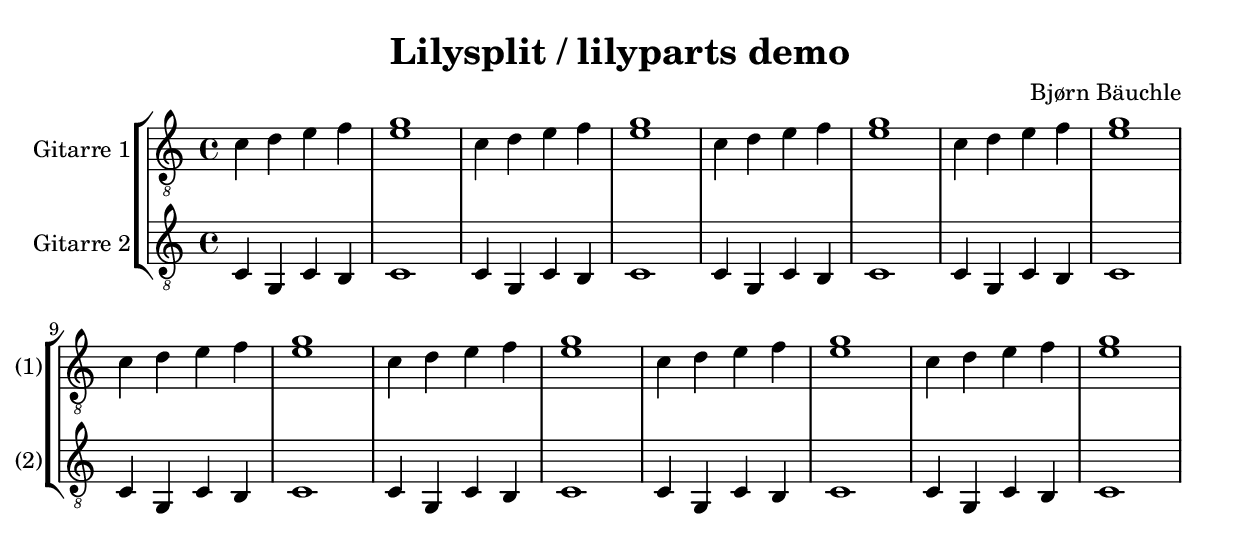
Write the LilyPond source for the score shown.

\version "2.24.3"
% © CC-BY-SA 4.0 Bjørn Bäuchle, see file LICENSE

%{
  Head definitions for GOMP lilypond files.
%}

\version "2.24.3"
\include "articulate.ly"

#(if (defined? 'HEAD_LY_ALREADY_INCLUDED)
  (ly:warning "head.ly has already been included, crossing fingers!")
)
#(define HEAD_LY_ALREADY_INCLUDED #t)

% make includes relative for this file (and set it to default at the end):
#(begin
  (define includes_are_relative (ly:get-option 'relative-includes))
  (ly:set-option 'relative-includes #t)
  (ly:debug (ly:command-line-code))
  (ly:debug (ly:command-line-options))
  (use-modules (guile-user))
  ; sets showAlle to true, except when disabled on command line.
  ; then, sets showPart, showEins etc to that value, except defined differently on command line.
  ; then, sets hasEins etc to false.
  ; Also reads gitver, lilyver and makeMidi from command line.

  (define gitver   (if (defined? 'gitver  ) gitver   ""))
  (define lilyver  (if (defined? 'lilyver ) lilyver  ""))
  (define makeMidi (if (defined? 'makeMidi) makeMidi #f))
  (define showAlle (if (defined? 'showAlle) showAlle #t))
  (define showPart (if (defined? 'showPart) showPart showAlle))
  (define showEins (if (defined? 'showEins) showEins showAlle)) (define hasEins #f)
  (define showZwei (if (defined? 'showZwei) showZwei showAlle)) (define hasZwei #f)
  (define showDrei (if (defined? 'showDrei) showDrei showAlle)) (define hasDrei #f)
  (define showVier (if (defined? 'showVier) showVier showAlle)) (define hasVier #f)
  (define showBass (if (defined? 'showBass) showBass showAlle)) (define hasBass #f)
  (define showRyth (if (defined? 'showRyth) showRyth showAlle)) (define hasRyth #f)
  (define showDrum (if (defined? 'showDrum) showDrum showAlle)) (define hasDrum #f)
  (define showOkta (if (defined? 'showOkta) showOkta showAlle)) (define hasOkta #f)
  (define showElec (if (defined? 'showElec) showElec showAlle)) (define hasElec #f)
  (define showQuer (if (defined? 'showQuer) showQuer showAlle)) (define hasQuer #f)
  (define showSaxo (if (defined? 'showSaxo) showSaxo showAlle)) (define hasSaxo #f)
  (define showSaxb (if (defined? 'showSaxb) showSaxb showAlle)) (define hasSaxb #f)
  (define showMast (if (defined? 'showMast) showMast showAlle)) (define hasMast #f)
  (if (defined? 'mypapersize) (set-default-paper-size mypapersize))

  (ly:debug (string-append "git version: " gitver))
  (ly:debug (string-append "lily version: " lilyver))
  (ly:debug (if makeMidi "makeMidi" "make no Midi"))
  (ly:debug (if showAlle "showAlle" "show no Alle"))
  (ly:debug (if showPart "showPart" "show no Part"))
  (ly:debug (if showEins "showEins" "show no Eins"))
  (ly:debug (if showZwei "showZwei" "show no Zwei"))
  (ly:debug (if showDrei "showDrei" "show no Drei"))
  (ly:debug (if showVier "showVier" "show no Vier"))
  (ly:debug (if showRyth "showRyth" "show no Ryth"))
  (ly:debug (if showBass "showBass" "show no Bass"))
  (ly:debug (if showDrum "showDrum" "show no Drum"))
  (ly:debug (if showOkta "showOkta" "show no Okta"))
  (ly:debug (if showElec "showElec" "show no Elec"))
  (ly:debug (if showQuer "showQuer" "show no Quer"))
  (ly:debug (if showSaxo "showSaxo" "show no Saxo"))
  (ly:debug (if showSaxb "showSaxb" "show no Saxb"))
  (ly:debug (if showMast "showMast" "show no Mast"))

  ; Wir definieren für alle Instrumente eine *S*timme. Diese Variablen werden in stimmen.ly in Scores gepackt.
  (define gitDiviS #{#})
  (define gitEinsS #{#})
  (define gitZweiS #{#})
  (define gitDreiS #{#})
  (define gitVierS #{#})
  (define gitBassS #{#})
  (define gitOktaS #{#})
  (define gitElecS #{#})
  (define gitRythS #{#})
  (define querFltS #{#})
  (define saxAltAS #{#})
  (define saxAltBS #{#})
  (define percussS #{#})
  (define masterRS #{#})
  (define masterLS #{#})

  (define layout_variable #{#})
  (ly:set-option 'relative-includes includes_are_relative)
)

%{
  Provides \namedSpan "text" ly:music which sets a sequence of music
  into some kind of spanners which have a given name.

  PROBLEM: Currently, this works with Staff.ottavation, but that means
  it is neither nestable nor does it go together with, well, ottavation.
%}

#(if (defined? 'SPANS_LY_ALREADY_INCLUDED)
 (ly:warning "spans.ly has already been included, crossing fingers!")
)
#(define SPANS_LY_ALREADY_INCLUDED #t)

namedSpan = #(define-music-function
  (parser location name musix)
  (string? ly:music?)
  #{
    \ottava #0
    \set Staff.ottavation = #name
    #musix
    \ottava #0
  #}
)

% © CC-BY-SA 4.0 Bjørn Bäuchle, see file LICENSE

%{
  Provides
    \divisi yield voiceIndex normal additional
    \unMarkedDivisi yield normal additional
    \diviMark voiceIndex music
%}

#(if (defined? 'DIVISI_LY_ALREADY_INCLUDED)
 (ly:warning "divisi.ly has already been included, crossing fingers!")
)
#(define DIVISI_LY_ALREADY_INCLUDED #t)

$(if (not (defined? 'SPANS_LY_ALREADY_INCLUDED))
  (ly:error "spans.ly must be included before divisi.ly")
)

% Starts a divisi section. If we don't need to $yield to another voice,
% the second voice is out into the diviGit Staff, and if there is more
% than one voice in total "(> alls 1)", there will be a diviMark with
% the given voiceIndex on it.
%TODO: This always writes the upper voice into diviGit; I'd like to
% configure that (but that makes the interface even longer)
% voiceIndex is used for \diviMark; if negative then no mark is shown.
% MIDI output will never end in diviGit.
divisi = #(define-music-function
  (yield voiceIndex normal additional)
  (boolean? number? ly:music? ly:music?)
  (if (or yield makeMidi)
    (namedSpan "divisi" ; we'll assume that this is always for a normal guitar, thus no middleCPos given.
      (make-simultaneous-music (list
        additional
        (make-music 'VoiceSeparator)
        normal
      ))
    )
    (make-simultaneous-music (list
      normal
      (make-music 'ContextSpeccedMusic
        'property-operations '()
        'context-id "diviGit"
        'context-type 'Staff
        'element (make-sequential-music (list
          (make-music 'StaffSpanEvent 'span-direction -1)
          (if (and (>= voiceIndex 0) (> alls 1))
            (diviMark voiceIndex additional)
            additional
          )
          (make-music 'StaffSpanEvent 'span-direction 1)
        ))
      )
    ))
  )
)

% like divisi, but never write a diviMark.
unMarkedDivisi = #(define-music-function
  (yield normal additional)
  (boolean? ly:music? ly:music?)
  (divisi yield -1 normal additional)
)

#(define (first-mark textscriptevent music)
  (let ((musicType (ly:music-property music 'name))
        (elementList (ly:music-property music 'elements))
        (elementItem (ly:music-property music 'element))
       )
    ; we set the appropriate property of music and then output music at the
    ; end.
    (ly:debug "<first-mark ~a>" musicType)
    ; chords: add TextScriptEvent into 'elements
    (if (eq? musicType 'EventChord)
      (ly:music-set-property! music 'elements
        (cons textscriptevent elementList)
      )
    ; anything that has an 'element. This must be checked before 'elements,
    ; because \repeat has its body as 'element, but its alternatives as
    ; 'elements. We don't want to mark the latter ones.
    (if (not (null? elementItem))
      ; e.g. RelativeOctaveMusic, Repeats
      (ly:music-set-property! music 'element
        (first-mark textscriptevent elementItem)
      )
    ; anything that's not EventChord, doesn't have 'element, but has 'elements.
    ; this is e.g. SequentialMusic.
    (if (not (null? elementList))
      (ly:music-set-property! music 'elements
        (cons
          (first-mark textscriptevent (car elementList))
          (cdr elementList)
        )
      )
    ; all others: this will be NoteEvent, RestEvent, MultiMeasureRestMusic.
    ; simply add the TextScriptEvent
    (ly:music-set-property! music 'articulations
      ; this will be NoteEvent, RestEvent, MultiMeasureRestMusic etc.
      (cons textscriptevent (ly:music-property music 'articulations))
    )))) ; end ifs
    music
  )
)

% adds a mark to the first note or chord in the given music object.
% (prepares the text mark and calls first-mark with it)
#(define (firstMark markDir markText music)
  (first-mark
    (make-music
      'TextScriptEvent
      'direction markDir
      'text markText)
    music
  )
)

% Adds a voice mark to the first note-like item in the given music.
% we accept voiceIndex 0 through 5, with all else giving a filled
% triangle.
diviMark = #(define-music-function
  (voiceIndex note)
  (number? ly:music?)
  (begin
    (if (eq? voiceIndex 0) (firstMark +1 (markup #:triangle #f) note)
    (if (eq? voiceIndex 1) (firstMark +1 (markup #:box    "1") note)
    (if (eq? voiceIndex 2) (firstMark -1 (markup #:box    "2") note)
    (if (eq? voiceIndex 3) (firstMark +1 (markup #:circle "3") note)
    (if (eq? voiceIndex 4) (firstMark -1 (markup #:circle "4") note)
    (if (eq? voiceIndex 5) (firstMark -1 (markup #:scale '(1 . -1) #:triangle #f) note)
                           (firstMark -1 (markup #:triangle #t) note)
    ))))))
  )
)


% © CC-BY-SA 4.0 Bjørn Bäuchle, see file LICENSE

%{
  Provides
    \solo N? music
%}

#(if (defined? 'SOLO_LY_ALREADY_INCLUDED)
 (ly:warning "solo.ly has already been included, crossing fingers!")
)
#(define SOLO_LY_ALREADY_INCLUDED #t)

$(if (not (defined? 'SPANS_LY_ALREADY_INCLUDED))
  (ly:error "spans.ly must be included before solo.ly")
)

solo = #(define-music-function
  (middleCPos musix)
  ((number? 1) ly:music?)
  (namedSpan "Solo" middleCPos musix)
)

% © CC-BY-SA 4.0 Bjørn Bäuchle, see file LICENSE

%{
  Provides
    \bassAchtva (as markup)
    \bassAchtvaExplain (also markup)
    \bassTacet music
%}

#(if (defined? 'BASS_IN_GUITAR_LY_ALREADY_INCLUDED)
 (ly:warning "bass_in_guitar.ly has already been included, crossing fingers!")
)
#(define BASS_IN_GUITAR_LY_ALREADY_INCLUDED #t)

$(if (not (defined? 'SPANS_LY_ALREADY_INCLUDED))
  (ly:error "spans.ly must be included before bass_in_guitar.ly")
)

bassAchtva = \markup { \musicglyph #"pedal.*" }
#(define-markup-command
  (bassAchtvaExplain layout props maybe)
  (boolean?)
  (if maybe
  (interpret-markup layout props #{
    \markup { \musicglyph #"pedal.*": Bassgitarre 1 Oktave höher }
  #})
  (interpret-markup layout props #{ "" #})
  )
)

bassTacet = #(define-music-function
  (parser location musix)
  (ly:music?)
  #{ \namedSpan "Bass tacet" #musix #}
)


\include "percussion_helpers.ly"
% © CC-BY-SA 4.0 Bjørn Bäuchle, see file LICENSE

%{
  Provides
    \straight N? music
%}

#(if (defined? 'STRAIGHT_LY_ALREADY_INCLUDED)
 (ly:warning "straight.ly has already been included, crossing fingers!")
)
#(define STRAIGHT_LY_ALREADY_INCLUDED #t)

$(if (not (defined? 'SPANS_LY_ALREADY_INCLUDED))
  (ly:error "spans.ly must be included before straight.ly")
)

straight = #(define-music-function
  (middleCPos musix)
  ((number? 1) ly:music?)
  (namedSpan "Straight" middleCPos musix)
)


hasEins = ##t
hasZwei = ##t
% © CC-BY-SA 4.0 Bjørn Bäuchle, see file LICENSE

#(begin
  (define (count-if lst)
    (if (null? lst) 0 (+ (if (car lst) 1 0) (count-if (cdr lst))))
  )
  (define gits (count-if (list hasEins hasZwei hasDrei hasVier hasRyth)))
  (define oths (count-if (list hasBass hasDrum hasOkta hasElec hasQuer hasSaxo hasSaxb hasMast)))
  (define alls (count-if (list
    (and showEins hasEins)
    (and showZwei hasZwei)
    (and showDrei hasDrei)
    (and showVier hasVier)
    (and showBass hasBass)
    (and showRyth hasRyth)
    (and showDrum hasDrum)
    (and showOkta hasOkta)
    (and showElec hasElec)
    (and showQuer hasQuer)
    (and showSaxo hasSaxo)
    (and showSaxb hasSaxb)
    (and showMast hasMast)
  )))
  (define showEins (if hasEins showEins #f))
  (define showZwei (if hasZwei showZwei #f))
  (define showDrei (if hasDrei showDrei #f))
  (define showVier (if hasVier showVier #f))
  (define showBass (if hasBass showBass #f))
  (define showRyth (if hasRyth showRyth #f))
  (define showDrum (if hasDrum showDrum #f))
  (define showOkta (if hasOkta showOkta #f))
  (define showElec (if hasElec showElec #f))
  (define showQuer (if hasQuer showQuer #f))
  (define showSaxo (if hasSaxo showSaxo #f))
  (define showSaxb (if hasSaxb showSaxb #f))
  (define showMast (if hasMast showMast #f))

  (ly:debug (string-append "Alls: " (number->string alls)))
  (ly:debug (string-append "Gits: " (number->string gits)))
  (ly:debug (string-append "Oths: " (number->string oths)))
  (ly:debug (string-append (if hasEins "hasEins;     " "has no Eins; ") (if showEins "showEins" "show no Eins")))
  (ly:debug (string-append (if hasZwei "hasZwei;     " "has no Zwei; ") (if showZwei "showZwei" "show no Zwei")))
  (ly:debug (string-append (if hasDrei "hasDrei;     " "has no Drei; ") (if showDrei "showDrei" "show no Drei")))
  (ly:debug (string-append (if hasVier "hasVier;     " "has no Vier; ") (if showVier "showVier" "show no Vier")))
  (ly:debug (string-append (if hasBass "hasBass;     " "has no Bass; ") (if showBass "showBass" "show no Bass")))
  (ly:debug (string-append (if hasRyth "hasRyth;     " "has no Ryth; ") (if showRyth "showRyth" "show no Ryth")))
  (ly:debug (string-append (if hasDrum "hasDrum;     " "has no Drum; ") (if showDrum "showDrum" "show no Drum")))
  (ly:debug (string-append (if hasOkta "hasOkta;     " "has no Okta; ") (if showOkta "showOkta" "show no Okta")))
  (ly:debug (string-append (if hasElec "hasElec;     " "has no Elec; ") (if showElec "showElec" "show no Elec")))
  (ly:debug (string-append (if hasQuer "hasQuer;     " "has no Quer; ") (if showQuer "showQuer" "show no Quer")))
  (ly:debug (string-append (if hasSaxo "hasSaxo;     " "has no Saxo; ") (if showSaxo "showSaxo" "show no Saxo")))
  (ly:debug (string-append (if hasSaxb "hasSaxb;     " "has no Saxb; ") (if showSaxb "showSaxb" "show no Saxb")))
  (ly:debug (string-append (if hasMast "hasMast;     " "has no Mast; ") (if showMast "showMast" "show no Mast")))

  (define (append-if old doit suffix) (if doit (string-append old suffix) old))
  (define instruments "Gitarrenorchester")
  ; if mehr, then whatever comes next is at least the second word and needs a comma before it.
  (define mehr #f)
  (define instruments (append-if instruments (> oths 0) " mit ")) ; no comma at beginning...
  (define instruments (append-if instruments hasBass    "Bass"))
  (define mehr (or hasBass mehr))
  (define instruments (append-if instruments (and hasDrum mehr) ", "))
  (define instruments (append-if instruments hasDrum "Percussion"))
  (define mehr (or hasDrum mehr))
  (define instruments (append-if instruments (and hasOkta mehr) ", "))
  (define instruments (append-if instruments hasOkta "Oktavgitarren"))
  (define mehr (or hasOkta mehr))
  (define instruments (append-if instruments (and hasElec mehr) ", "))
  (define instruments (append-if instruments hasElec "E-Gitarre"))
  (define mehr (or hasElec mehr))
  (define instruments (append-if instruments (and hasQuer mehr) ", "))
  (define instruments (append-if instruments hasQuer "Querflöte"))
  (define mehr (or hasQuer mehr))
  (define someSax (or hasSaxo hasSaxb))
  (define instruments (append-if instruments (and someSax mehr) ", "))
  (define instruments (append-if instruments someSax "Saxophon"))
  (define instruments (append-if instruments (and hasSaxo hasSaxb) "e")) ; plural for multiple Sax
  (define mehr (or someSax mehr))
  (define instruments (append-if instruments (and hasMast mehr) ", "))
  (define instruments (append-if instruments      hasMast       "Klavier"))
  (define instruments (append-if instruments (> (+ oths gits) alls) " (Auszug)"))
  (ly:message (string-append "Instruments: " instruments))

  (define is-part (and showPart (= (+ oths gits) alls)))
  (define auszug (if is-part "Partitur" ""))
  (define auszug (append-if auszug (and (not is-part) showEins) "Git. 1 "))
  (define auszug (append-if auszug (and (not is-part) showZwei) "Git. 2 "))
  (define auszug (append-if auszug (and (not is-part) showDrei) "Git. 3 "))
  (define auszug (append-if auszug (and (not is-part) showVier) "Git. 4 "))
  (define auszug (append-if auszug (and (not is-part) showBass) "Bass "))
  (define auszug (append-if auszug (and (not is-part) showRyth) "Rythm "))
  (define auszug (append-if auszug (and (not is-part) showDrum) "Percussion "))
  (define auszug (append-if auszug (and (not is-part) showOkta) "Oktavgitarre "))
  (define auszug (append-if auszug (and (not is-part) showElec) "E-Gitarre "))
  (define auszug (append-if auszug (and (not is-part) showQuer) "Querflöte "))
  (define auszug (append-if auszug (and (not is-part) showSaxo) "Saxophon "))
  (define auszug (append-if auszug (and (not is-part) showSaxb) "Saxophon Ⅱ "))
  (define auszug (append-if auszug (and (not is-part) showMast) "Klavier "))

  (define suffix "")
  (define suffix (append-if suffix makeMidi "_midi"))
  (define suffix (append-if suffix (and showPart (< (+ oths gits) alls)) "_p"))
  (define suffix (append-if suffix (and (not showAlle) showEins) "_1"))
  (define suffix (append-if suffix (and (not showAlle) showZwei) "_2"))
  (define suffix (append-if suffix (and (not showAlle) showDrei) "_3"))
  (define suffix (append-if suffix (and (not showAlle) showVier) "_4"))
  (define suffix (append-if suffix (and (not showAlle) showBass) "_b"))
  (define suffix (append-if suffix (and (not showAlle) showRyth) "_r"))
  (define suffix (append-if suffix (and (not showAlle) showDrum) "_d"))
  (define suffix (append-if suffix (and (not showAlle) showOkta) "_o"))
  (define suffix (append-if suffix (and (not showAlle) showElec) "_e"))
  (define suffix (append-if suffix (and (not showAlle) showQuer) "_q"))
  (define suffix (append-if suffix (and (not showAlle) showSaxo) "_s"))
  (define suffix (append-if suffix (and (not showAlle) showSaxb) "_sb"))
  (define suffix (append-if suffix (and (not showAlle) showMast) "_master"))
  (define suffix (if (> (string-length suffix) 0) (substring suffix 1) suffix))
)


global = { \time 4/4 \key c \major }
gitEinsS = \relative c' \repeat unfold 8 { c4 d e f <e g>1 }
gitZweiS = \relative c  \repeat unfold 8 { c4 g c b c1 }

% © CC-BY-SA 4.0 Bjørn Bäuchle, see file LICENSE

%{
   Diese Datei macht aus ausgewählten Stimmen-Variablen (...S)
   Musiksystem-Variablen (...M)
%}

% © CC-BY-SA 4.0 Bjørn Bäuchle, see file LICENSE

%{
    baseNoteChord copies music and changes all chords (in the copy) to
    only the first note.
%}

\version "2.24.3"

#(if (defined? 'CHORDS_LY_ALREADY_INCLUDED)
  (ly:warning "chords.ly has already been included, crossing fingers!")
)
#(define CHORDS_LY_ALREADY_INCLUDED #t)

#(define (getFirstNoteFromChord chord-elements)
  (if (null? chord-elements)
    ; if the argument is empty, return an empty list.
    (list)
    ; if the argument is not empty:
    (if (eq? (ly:music-property (car chord-elements) 'name) 'NoteEvent)
      ; if the first item is a NoteEvent, return that
      (car chord-elements)
      ; if the first item is something else, recurse from the next element.
      (getFirstNoteFromChord (cdr chord-elements))
    ) ; end if is-NoteEvent
  ) ; end if is-null
) % getFirstNoteFromChord

#(define (getArticulationsFromChord chord-elements)
  (if (null? chord-elements)
    ; argument is empty? return empty list.
    (list)
    (if (eq? (ly:music-property (car chord-elements) 'name) 'NoteEvent)
      ; if NoteEvent: try next chord-elements element.
      (getArticulationsFromChord (cdr chord-elements))
      ; else (not NoteEvent): prepend this to the articulations from the rest
      ; of the list.
      (cond (car chord-elements) (getArticulationsFromChord (cdr chord-elements)))
    ) ; end if is-NoteEvent
  ) ; end if is-null
) % getArticulationsFromChord

#(define (stripChord chord)
  (let ((firstnote (getFirstNoteFromChord (ly:music-property chord 'elements))))
    (let ((articulation (getArticulationsFromChord (ly:music-property chord 'elements))))
      (if (not (null? articulation))
        ; if there is some articulation in the chord, set firstnote's articulations
        ; to that.
        (ly:music-set-property! firstnote 'articulations articulation)
      ) ; endif articulation is present
    ) ; let articulation
    ; firstnote has been extracted, its articulations set - now return that.
    firstnote
  ) ; let firstnote
) % stripChord

#(define (bnc music)
  (let ((musicType (ly:music-property music 'name)))
    (ly:debug "<bnc ~a>" musicType)
    (if (eq? musicType 'EventChord)
      ; chords are what really interest us, they need to be stripped.
      (stripChord music)
    (begin ; else: not EventChord - strip any chords nested underneath, but
           ; else, copy.
      (if (not (null? (ly:music-property music 'elements)))
        ; if there are elements, transform them all:
        (ly:music-set-property! music 'elements
          (map (lambda (x) (bnc x)) (ly:music-property music 'elements))
        )
        (ly:debug "Input ~a has no 'elements!" musicType)
      )
      (if (not (null? (ly:music-property music 'element)))
        ; if there is element, transform it:
        (ly:music-set-property! music 'element
          (bnc (ly:music-property music 'element))
        )
        (ly:debug "Input ~a has no 'element!" musicType)
      )
      ; in the end, output the possibly-changed sequence.
      music
      ) ; end else clause
    ) ; end if
  ) ; let musicType
) % bnc

baseNoteChord = #(define-music-function
  (parser location chordseq)
  (ly:music?)
  ; call bnc with a copy of chordseq, so that chordseq isn't changed.
  (bnc (ly:music-deep-copy chordseq))
) % baseNoteChord



#(define equivalent_length
  (if hasEins
    (ly:music-length gitEinsS)
  (if hasZwei
    (ly:music-length gitZweiS)
  (if hasDrei
    (ly:music-length gitDreiS)
  (if hasVier
    (ly:music-length gitVierS)
  (if hasMast
    (ly:music-length gitMastS)
    ; if we have neither of the above: what the f? But we'll probably not need
    ; gitDiviS then, either.
    (ly:music-length (make-sequential-music '()))
  )))))
)

#(define gitDiviS (make-music 'SkipEvent 'duration (make-duration-of-length equivalent_length)))

masterR = {
  \global
  \clef "G"
  \global
  \masterRS
}

masterL = {
  \global
  \clef "F"
  \global
  \masterLS
}

masterM = \new PianoStaff <<
  \set PianoStaff.instrumentName = "Master"
  \set PianoStaff.shortInstrumentName = "M"
  \new Staff = "masterRH" \masterR
  \new Staff = "masterLH" \masterL
>>

gitDiviM = { \new Staff = "diviGit" \with {
     \remove "Time_signature_engraver"
     \RemoveEmptyStaves
     \override VerticalAxisGroup.remove-first = ##t
     \hide Clef
     \clef "G_8"
     fontSize = #-4
     midiInstrument = #"acoustic guitar (nylon)"
     \override StaffSymbol.staff-space = #(magstep -4)
     \override StaffSymbol.thickness = #(magstep -4)
     \global
  } { \stopStaff \gitDiviS }
}

gitPercM = {
  \new DrumStaff = "percGit"  <<
    \global
    \new DrumVoice {
      \stopStaff
      \gitDiviS
    }
  >>
}

gitEinsM = \new Staff <<
  \new Voice {
    \set Staff.instrumentName = "Gitarre 1"
    \set Staff.shortInstrumentName = "(1)"
    \clef "G_8"
    \set Staff.midiInstrument = #"acoustic guitar (nylon)"
    \global
    \gitEinsS
  }
>>

gitZweiM = \new Staff <<
  \new Voice {
    \set Staff.instrumentName = "Gitarre 2"
    \set Staff.shortInstrumentName = "(2)"
    \clef "G_8"
    \set Staff.midiInstrument = #"acoustic guitar (nylon)"
    \global
    \gitZweiS
  }
>>

gitDreiM = \new Staff <<
  \new Voice {
    \set Staff.instrumentName = "Gitarre 3"
    \set Staff.shortInstrumentName = "(3)"
    \clef "G_8"
    \set Staff.midiInstrument = #"acoustic guitar (nylon)"
    \global
    \gitDreiS
  }
>>

gitVierM = \new Staff <<
  \new Voice {
    \set Staff.instrumentName = "Gitarre 4"
    \set Staff.shortInstrumentName = "(4)"
    \clef "G_8"
    \set Staff.midiInstrument = #"acoustic guitar (nylon)"
    \global
    \gitVierS
  }
>>

gitBassM = \new Staff <<
  \new Voice {
    \set Staff.instrumentName = "Bass"
    \set Staff.shortInstrumentName = "(B)"
    \clef "G_15"
    \set Staff.midiInstrument = #"acoustic guitar (nylon)"
    \global
    \gitBassS
  }
>>

chordNames = \new ChordNames {
  % the next two lines are basically \semiGermanChords, just the bass
  % note obeys the same rules as the chord name proper and is uppercase.
  \set chordRootNamer = #(chord-name->german-markup #f)
  \set chordNoteNamer = #(chord-name->german-markup #f)
  \set noChordSymbol = ##f
  \set chordChanges = ##t
  \set chordNameLowercaseMinor = ##t
  \set Staff.midiInstrument = #"acoustic guitar (nylon)"
  \global
  \gitRythS
}

chordRythm = \new Staff \with {
  \override StaffSymbol.line-count = #1
} <<
  \new Voice \with {
    \consists "Pitch_squash_engraver"
  } {
    \set Staff.instrumentName = "Rhythm"
    \set Staff.shortInstrumentName = "(R)"
    \clef percussion
    \global
    \improvisationOn
    \baseNoteChord \gitRythS
    \improvisationOff
  }
>>

gitRythM = <<
  \chordNames
  \chordRythm
>>

saxAltAM = \new Staff <<
  \new Voice {
    \set Staff.instrumentName = "Saxophon"
    \set Staff.shortInstrumentName = "(S)"
    \clef "G"
    \set Staff.midiInstrument = #"alto sax"
    \transposition es
    \transpose es c { \global }
    \saxAltAS
  }
>>

saxAltBM = \new Staff <<
  \new Voice {
    \set Staff.instrumentName = "Saxophon Ⅱ"
    \set Staff.shortInstrumentName = "(SⅡ)"
    \clef "G"
    \set Staff.midiInstrument = #"alto sax"
    \transposition es
    \transpose es c { \global }
    \saxAltBS
  }
>>

gitElecM = \new Staff <<
  \new Voice {
    \set Staff.instrumentName = "E-Gitarre"
    \set Staff.shortInstrumentName = "(E)"
    \clef "G_8"
    \set Staff.midiInstrument = #"overdriven guitar"
    \global
    \gitElecS
  }
>>

querFltM = \new Staff <<
  \new Voice {
    \set Staff.instrumentName = "Querflöte"
    \set Staff.shortInstrumentName = "(Q)"
    \clef "G"
    \set Staff.midiInstrument = #"flute"
    \global
    \querFltS
  }
>>

gitOktaM = \new Staff <<
  \new Voice {
    \set Staff.instrumentName = "Oktavgitarre"
    \set Staff.shortInstrumentName = "(O)"
    \clef "G"
    \set Staff.midiInstrument = #"acoustic guitar (nylon)"
    \global
    \gitOktaS
  }
>>

percussM = {
  \new DrumStaff \with {
    \override StaffSymbol.line-count = \percLines
    countPercentRepeats = ##t
    drumStyleTable = #(alist->hash-table percTable)
  }
  <<
    \global
    \set DrumStaff.instrumentName = "Drums"
    \set DrumStaff.shortInstrumentName = "(D)"
    \new DrumVoice \percussS
  >>
}

#(begin
  (ly:progress "\nVersion: ~a ~a\n" gitver lilyver)
  (ly:progress "Instruments: ~a\n" instruments)
  (ly:progress "Excerpt: ~a\n" auszug)
  (ly:progress "Suffix: ~a\n" suffix)
  (ly:progress "MIDI: ~a\n" (if makeMidi "ja" "nein"))
)


\book {
  \header {
    title = "Lilysplit / lilyparts demo"
    composer = "Bjørn Bäuchle"
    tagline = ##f
  }
  % \include "lilyparts/paper.ly" % optional, see explanation
  % © CC-BY-SA 4.0 Bjørn Bäuchle, see file LICENSE

%{
    Setzt den Inhalt der Variablen \music in je einen Score für Noten- und
    einen für MIDI-Eport.

    Diese Datei wird direkt in den \book {}-Block eingebunden.
%}

\bookOutputSuffix \suffix
% Noten:
\score {
  \unfoldRepeats \articulate <<
  \new GrandStaff <<
    \new StaffGroup <<
      #(if hasMast #{ \masterM #})
      #(if hasEins #{ \gitEinsM #})
      #(if hasZwei #{ \gitZweiM #})
      #(if hasDrei #{ \gitDreiM #})
      #(if hasVier #{ \gitVierM #})
      #(if hasBass #{ \gitBassM #})
      #(if hasRyth #{ \chordNames #})
      #(if hasDrum #{ \percussM #})
      #(if hasQuer #{ \querFltM #})
      #(if hasSaxo #{ \saxAltAM #})
      #(if hasSaxb #{ \saxAltBM #})
      #(if hasElec #{ \gitElecM #})
      #(if hasQuer #{ \gitOktaM #})
      \gitDiviM
      \gitPercM
    >>
  >>
  >>
  \midi {}
}

\score {
  <<
    #(if (and (= alls 1) showRyth) #{
      \set Score.rehearsalMarkFormatter = #format-mark-box-alphabet
    #})
    #(if showMast masterM)
    \new StaffGroup <<
      #(if showQuer querFltM)
      #(if showSaxo saxAltAM)
      #(if showSaxb saxAltBM)
      #(if showElec gitElecM)
      #(if showOkta gitOktaM)
    >>
    \new StaffGroup <<
      #(if showEins gitEinsM)
      #(if showZwei gitZweiM)
      #(if showDrei gitDreiM)
      #(if showVier gitVierM)
      \gitDiviM
      #(if showBass gitBassM)
      #(if showRyth gitRythM)
    >>
    \new StaffGroup <<
      #(if showDrum percussM)
    >>
  >>
  \layout {
    \layout_variable
  }
}

}
